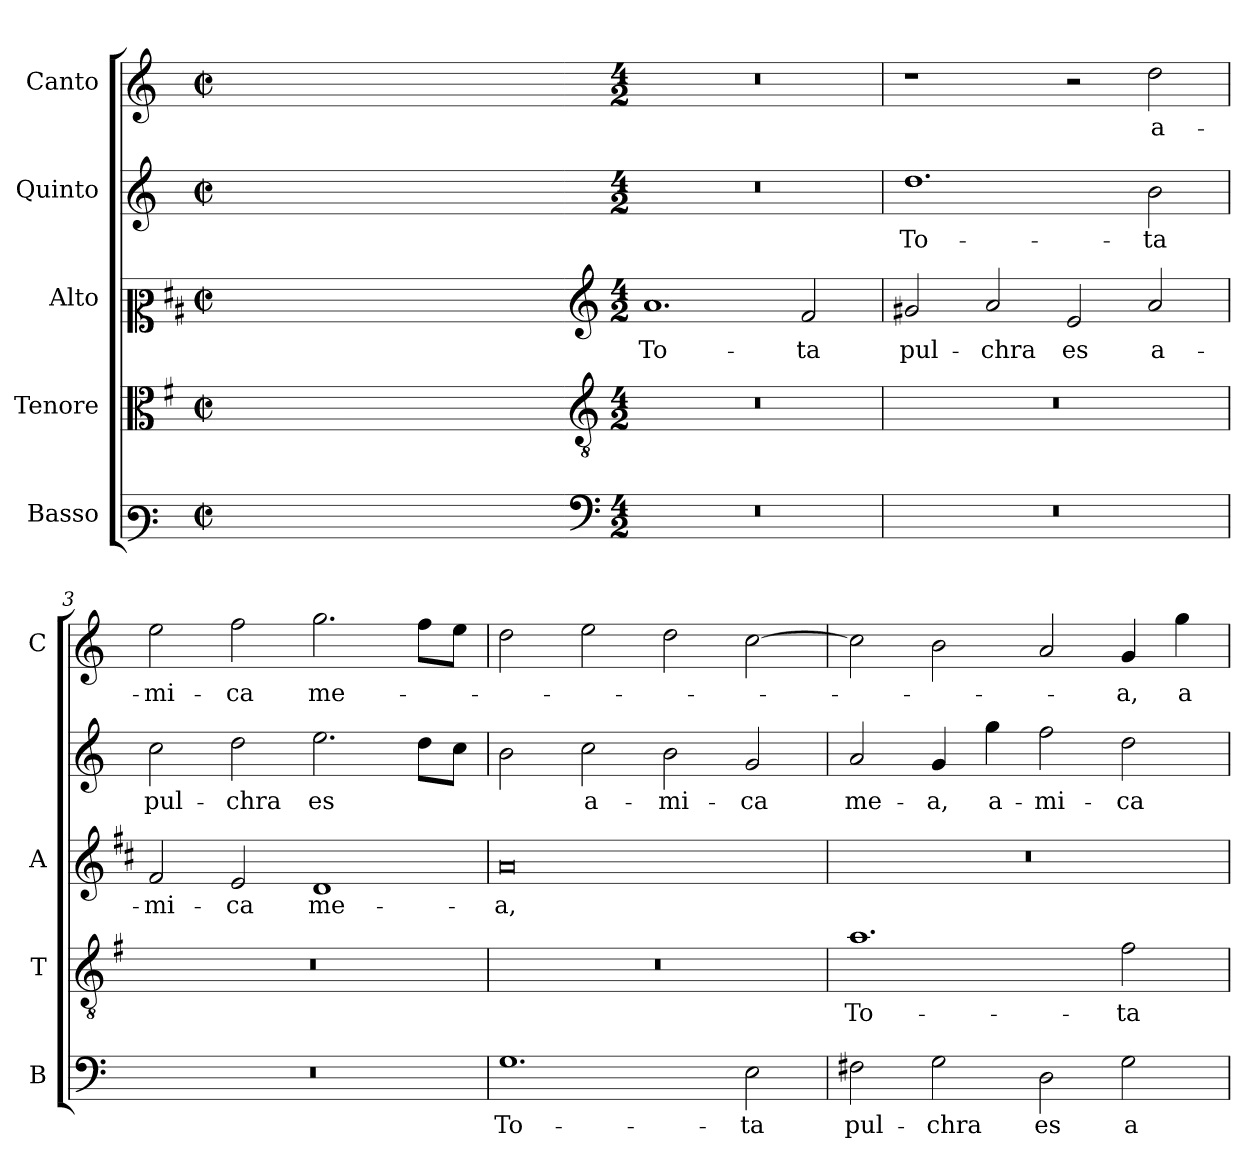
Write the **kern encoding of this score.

**kern	**text	**kern	**text	**kern	**text	**kern	**text	**kern	**text
*part5	*part5	*part4	*part4	*part3	*part3	*part2	*part2	*part1	*part1
*staff5	*staff5	*staff4	*staff4	*staff3	*staff3	*staff2	*staff2	*staff1	*staff1
*I"Basso	*	*I"Tenore	*	*I"Alto	*	*I"Quinto	*	*I"Canto	*
*I'B	*	*I'T	*	*I'A	*	*	*	*I'C	*
*clefF3	*	*clefC3	*	*clefC2	*	*clefG2	*	*clefG2	*
*	*	*ITrd4c7	*	*ITrd1c2	*	*	*	*	*
*k[]	*	*k[]	*	*k[]	*	*k[]	*	*k[]	*
*C:	*	*C:	*	*C:	*	*C:	*	*C:	*
*M2/2	*	*M2/2	*	*M2/2	*	*M2/2	*	*M2/2	*
*met(c|)	*	*met(c|)	*	*met(c|)	*	*met(c|)	*	*met(c|)	*
=	=	=	=	=	=	=	=	=	=
1ryy	.	1ryy	.	1ryy	.	1ryy	.	1ryy	.
=1X-	=1X-	=1X-	=1X-	=1X-	=1X-	=1X-	=1X-	=1X-	=1X-
4ryy	.	4ryy	.	4ryy	.	4ryy	.	4ryy	.
4ryy	.	4ryy	.	4ryy	.	4ryy	.	4ryy	.
4ryy	.	4ryy	.	4ryy	.	4ryy	.	4ryy	.
4ryy	.	4ryy	.	4ryy	.	4ryy	.	4ryy	.
=1-	=1-	=1-	=1-	=1-	=1-	=1-	=1-	=1-	=1-
*clefF4	*	*clefGv2	*	*clefG2	*	*	*	*	*
*M4/2	*	*M4/2	*	*M4/2	*	*M4/2	*	*M4/2	*
!	!	!	!	!	!LO:LY:b	!	!	!	!
0r	.	0r	.	1.g	To-	0r	.	0r	.
!	!	!	!	!	!LO:LY:b	!	!	!	!
.	.	.	.	2e/	-ta	.	.	.	.
=2	=2	=2	=2	=2	=2	=2	=2	=2	=2
!	!	!	!	!	!LO:LY:b	!	!LO:LY:b	!	!
0r	.	0r	.	2f#X/	pul-	1.dd	To-	1r	.
!	!	!	!	!	!LO:LY:b	!	!	!	!
.	.	.	.	2g/	-chra	.	.	.	.
!	!	!	!	!	!LO:LY:b	!	!	!	!
.	.	.	.	2d/	es	.	.	2r	.
!	!	!	!	!	!LO:LY:b	!	!LO:LY:b	!	!LO:LY:b
.	.	.	.	2g/	a-	2b\	-ta	2dd\	a-
=3	=3	=3	=3	=3	=3	=3	=3	=3	=3
!	!	!	!	!	!LO:LY:b	!	!LO:LY:b	!	!LO:LY:b
0r	.	0r	.	2e/	-mi-	2cc\	pul-	2ee\	-mi-
!	!	!	!	!	!LO:LY:b	!	!LO:LY:b	!	!LO:LY:b
.	.	.	.	2d/	-ca	2dd\	-chra	2ff\	-ca
!	!	!	!	!	!LO:LY:b	!	!LO:LY:b	!	!LO:LY:b
.	.	.	.	1c	me-	2.ee\	es	2.gg\	me-
.	.	.	.	.	.	8dd\L	.	8ff\L	.
.	.	.	.	.	.	8cc\J	.	8ee\J	.
=4	=4	=4	=4	=4	=4	=4	=4	=4	=4
!	!LO:LY:b	!	!	!	!LO:LY:b	!	!	!	!
1.G	To-	0r	.	0g	-a,	2b\	.	2dd\	.
!	!	!	!	!	!	!	!LO:LY:b	!	!
.	.	.	.	.	.	2cc\	a-	2ee\	.
!	!	!	!	!	!	!	!LO:LY:b	!	!
.	.	.	.	.	.	2b\	-mi-	2dd\	.
!	!LO:LY:b	!	!	!	!	!	!LO:LY:b	!	!
2E\	-ta	.	.	.	.	2g/	-ca	[2cc\	.
!!LO:LB:g=z
=5	=5	=5	=5	=5	=5	=5	=5	=5	=5
!	!LO:LY:b	!	!LO:LY:b	!	!	!	!LO:LY:b	!	!
2F#X\	pul-	1.d	To-	0r	.	2a/	me-	2cc\]	.
!	!LO:LY:b	!	!	!	!	!	!LO:LY:b	!	!
2G\	-chra	.	.	.	.	4g/	-a,	2b\	.
!	!	!	!	!	!	!	!LO:LY:b	!	!
.	.	.	.	.	.	4gg\	a-	.	.
!	!LO:LY:b	!	!	!	!	!	!LO:LY:b	!	!
2D\	es	.	.	.	.	2ff\	-mi-	2a/	.
!	!LO:LY:b	!	!LO:LY:b	!	!	!	!LO:LY:b	!	!LO:LY:b
2G\	a-	2B\	-ta	.	.	2dd\	-ca	4g/	-a,
!	!	!	!	!	!	!	!	!	!LO:LY:b
.	.	.	.	.	.	.	.	4gg\	a-
=	=	=	=	=	=	=	=	=	=
*-	*-	*-	*-	*-	*-	*-	*-	*-	*-
